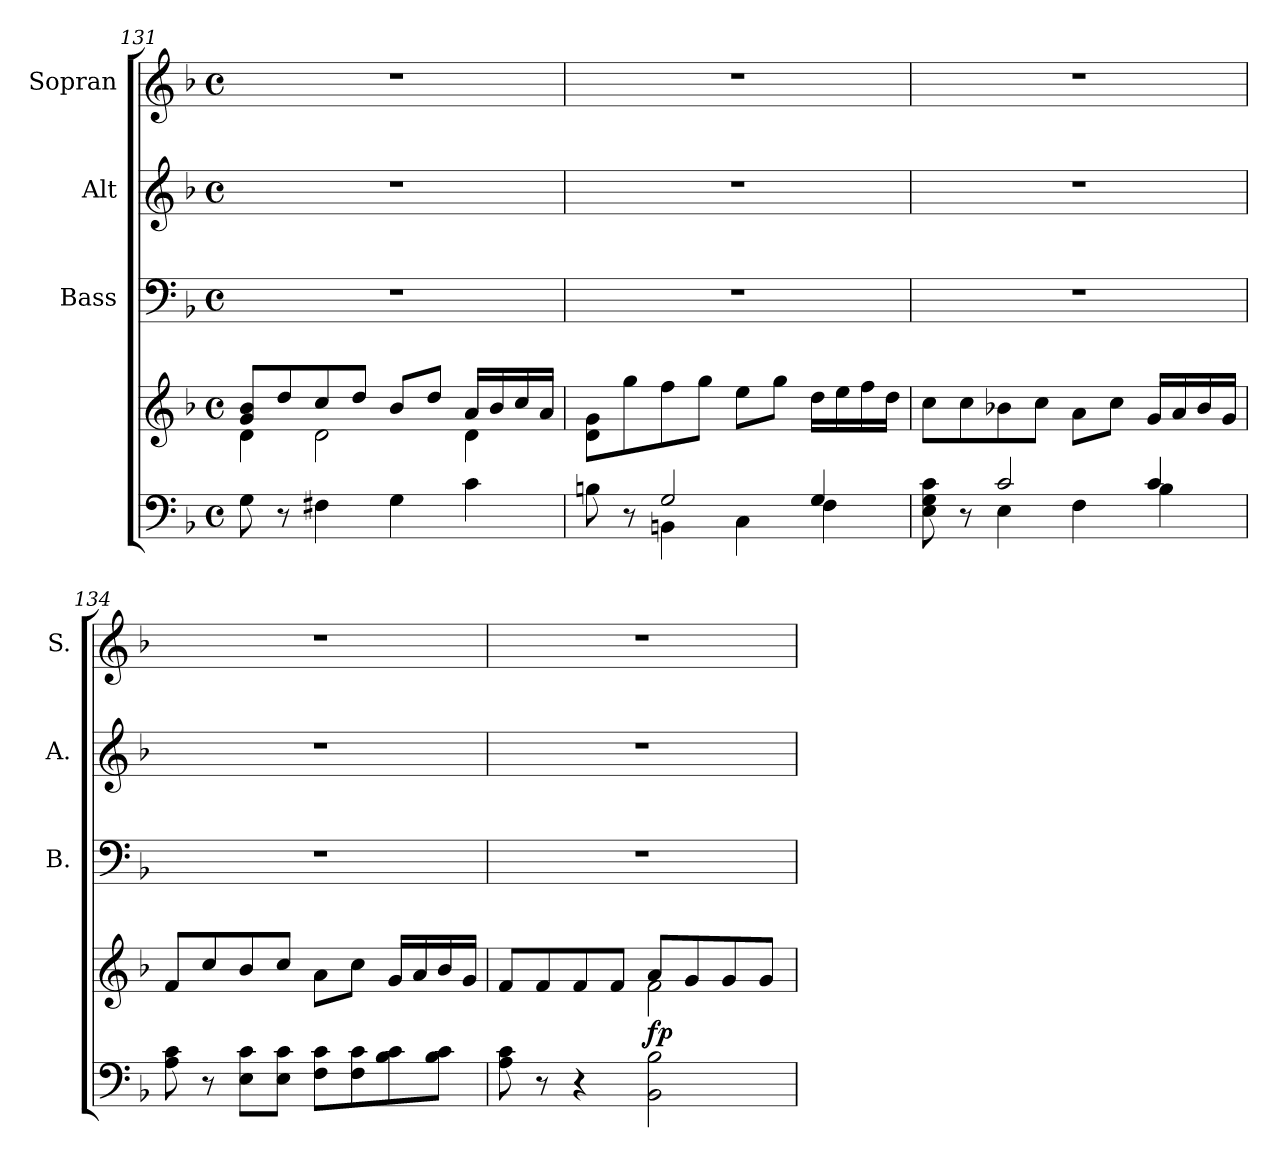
**kern	**kern	**dynam	**kern	**kern	**kern
*part4	*part4	*part4	*part3	*part2	*part1
*staff5	*staff4	*staff4/5	*staff3	*staff2	*staff1
*	*	*	*I"Bass	*I"Alt	*I"Sopran
*	*	*	*I'B.	*I'A.	*I'S.
*clefF4	*clefG2	*	*clefF4	*clefG2	*clefG2
*k[b-]	*k[b-]	*	*k[b-]	*k[b-]	*k[b-]
*F:	*F:	*	*F:	*F:	*F:
*M4/4	*M4/4	*	*M4/4	*M4/4	*M4/4
*met(c)	*met(c)	*	*met(c)	*met(c)	*met(c)
=131	=131	=131	=131	=131	=131
*	*^	*	*	*	*
8G\	8g/ 8b-/L	4d\	.	1r	1r	1r
8r	8dd/	.	.	.	.	.
4F#X\	8cc/	2d\	.	.	.	.
.	8dd/J	.	.	.	.	.
4G\	8b-/L	.	.	.	.	.
.	8dd/J	.	.	.	.	.
4c\	16a/LL	4d\	.	.	.	.
.	16b-/	.	.	.	.	.
.	16cc/	.	.	.	.	.
.	16a/JJ	.	.	.	.	.
*	*v	*v	*	*	*	*
=132	=132	=132	=132	=132	=132
*^	*	*	*	*	*
8Bn\	4ryy	8d\ 8g\L	.	1r	1r	1r
8rC	.	8gg\	.	.	.	.
2G/	4BBn\	8ff\	.	.	.	.
.	.	8gg\J	.	.	.	.
.	4C\	8ee\L	.	.	.	.
.	.	8gg\J	.	.	.	.
4G/	4F\	16dd\LL	.	.	.	.
.	.	16ee\	.	.	.	.
.	.	16ff\	.	.	.	.
.	.	16dd\JJ	.	.	.	.
!!LO:LB:g=z
=133	=133	=133	=133	=133	=133	=133
8E\ 8G\ 8c\	4ryy	8cc\L	.	1r	1r	1r
8rC	.	8cc\	.	.	.	.
2c/	4E\	8b-X\	.	.	.	.
.	.	8cc\J	.	.	.	.
.	4F\	8a\L	.	.	.	.
.	.	8cc\J	.	.	.	.
4c/	4B-\	16g/LL	.	.	.	.
.	.	16a/	.	.	.	.
.	.	16b-/	.	.	.	.
.	.	16g/JJ	.	.	.	.
*v	*v	*	*	*	*	*
=134	=134	=134	=134	=134	=134
8A\ 8c\	8f/L	.	1r	1r	1r
8r	8cc/	.	.	.	.
8E\ 8c\L	8b-/	.	.	.	.
8E\ 8c\J	8cc/J	.	.	.	.
8F\ 8c\L	8a\L	.	.	.	.
8F\ 8c\	8cc\J	.	.	.	.
8B-\ 8c\	16g/LL	.	.	.	.
.	16a/	.	.	.	.
8B-\ 8c\J	16b-/	.	.	.	.
.	16g/JJ	.	.	.	.
=135	=135	=135	=135	=135	=135
*	*^	*	*	*	*
8A\ 8c\	8f/L	2ryy	.	1r	1r	1r
8r	8f/	.	.	.	.	.
4r	8f/	.	.	.	.	.
.	8f/J	.	.	.	.	.
!	!	!	!LO:DY:b	!	!	!
2BB-\ 2B-\	8a/L	2f\	fp	.	.	.
.	8g/	.	.	.	.	.
.	8g/	.	.	.	.	.
.	8g/J	.	.	.	.	.
*	*v	*v	*	*	*	*
=	=	=	=	=	=
*-	*-	*-	*-	*-	*-
